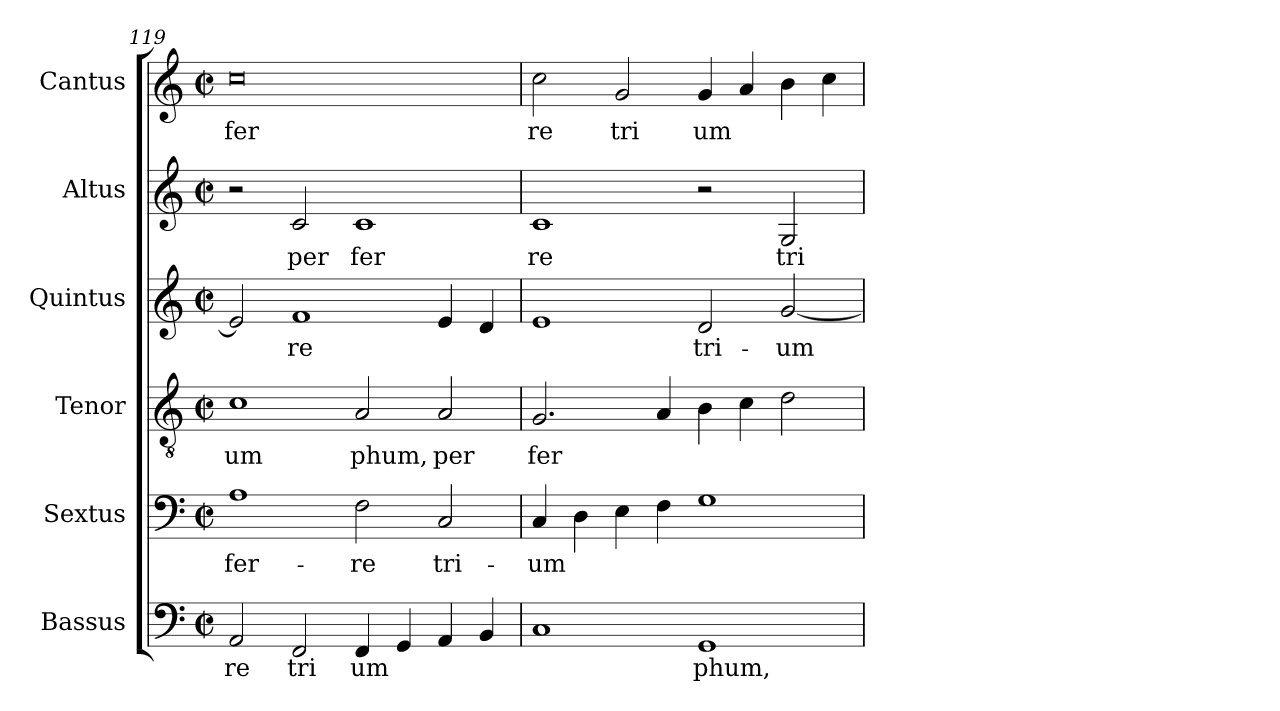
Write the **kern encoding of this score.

**kern	**text	**kern	**text	**kern	**text	**kern	**text	**kern	**text	**kern	**text
*part6	*part6	*part5	*part5	*part4	*part4	*part3	*part3	*part2	*part2	*part1	*part1
*staff6	*staff6	*staff5	*staff5	*staff4	*staff4	*staff3	*staff3	*staff2	*staff2	*staff1	*staff1
*I"Bassus	*	*I"Sextus	*	*I"Tenor	*	*I"Quintus	*	*I"Altus	*	*I"Cantus	*
*I'Bassus	*	*I'Sextus	*	*I'Tenor	*	*I'Quintus	*	*I'Altus	*	*I'Cantus	*
*clefF4	*	*clefF4	*	*clefGv2	*	*clefG2	*	*clefG2	*	*clefG2	*
*k[]	*	*k[]	*	*k[]	*	*k[]	*	*k[]	*	*k[]	*
*C:	*	*C:	*	*C:	*	*C:	*	*C:	*	*C:	*
*M2/2	*	*M2/2	*	*M2/2	*	*M2/2	*	*M2/2	*	*M2/2	*
*met(c|)	*	*met(c|)	*	*met(c|)	*	*met(c|)	*	*met(c|)	*	*met(c|)	*
=119	=119	=119	=119	=119	=119	=119	=119	=119	=119	=119	=119
!	!LO:LY:b	!	!LO:LY:b:cj	!	!LO:LY:b:cj	!	!LO:LY:b:cj	!	!	!	!LO:LY:b:cj
2AA/	re	1A	-fer-	1c	um	2e/]	--	2r	.	0cc	fer
!	!LO:LY:b	!	!	!	!	!	!LO:LY:b:cj	!	!LO:LY:b:cj	!	!
2FF/	tri	.	.	.	.	1f	-re	2c/	per	.	.
!	!LO:LY:b	!	!LO:LY:b:cj	!	!LO:LY:b:cj	!	!	!	!LO:LY:b:cj	!	!
4FF/	um	2F\	-re	2A/	phum,	.	.	1c	fer	.	.
!	!LO:LY:b	!	!	!	!	!	!	!	!	!	!
4GG/	.	.	.	.	.	.	.	.	.	.	.
!	!LO:LY:b	!	!LO:LY:b:cj	!	!LO:LY:b:cj	!	!LO:LY:b:cj	!	!	!	!
4AA/	.	2C/	tri-	2A/	per	4e/	.	.	.	.	.
!	!LO:LY:b	!	!	!	!	!	!LO:LY:b:cj	!	!	!	!
4BB/	.	.	.	.	.	4d/	.	.	.	.	.
=120	=120	=120	=120	=120	=120	=120	=120	=120	=120	=120	=120
!	!LO:LY:b	!	!LO:LY:b:cj	!	!LO:LY:b:cj	!	!LO:LY:b:cj	!	!LO:LY:b:cj	!	!LO:LY:b:cj
1C	.	4C/	-um-	2.G/	fer	1e	.	1c	re	2cc\	re
!	!	!	!LO:LY:b:cj	!	!	!	!	!	!	!	!
.	.	4D\	--	.	.	.	.	.	.	.	.
!	!	!	!LO:LY:b:cj	!	!	!	!	!	!	!	!LO:LY:b:cj
.	.	4E\	--	.	.	.	.	.	.	2g/	tri
!	!	!	!LO:LY:b:cj	!	!LO:LY:b:cj	!	!	!	!	!	!
.	.	4F\	--	4A/	.	.	.	.	.	.	.
!	!LO:LY:b	!	!LO:LY:b:cj	!	!LO:LY:b:cj	!	!LO:LY:b:cj	!	!	!	!LO:LY:b:cj
1GG	phum,	1G	--	4B\	.	2d/	tri-	2r	.	4g/	um
!	!	!	!	!	!LO:LY:b:cj	!	!	!	!	!	!LO:LY:b:cj
.	.	.	.	4c\	.	.	.	.	.	4a/	.
!	!	!	!	!	!LO:LY:b:cj	!	!LO:LY:b:cj	!	!LO:LY:b:cj	!	!LO:LY:b:cj
.	.	.	.	2d\	.	[<2g/	-um-	2G/	tri	4b\	.
!	!	!	!	!	!	!	!	!	!	!	!LO:LY:b:cj
.	.	.	.	.	.	.	.	.	.	4cc\	.
=	=	=	=	=	=	=	=	=	=	=	=
*-	*-	*-	*-	*-	*-	*-	*-	*-	*-	*-	*-
